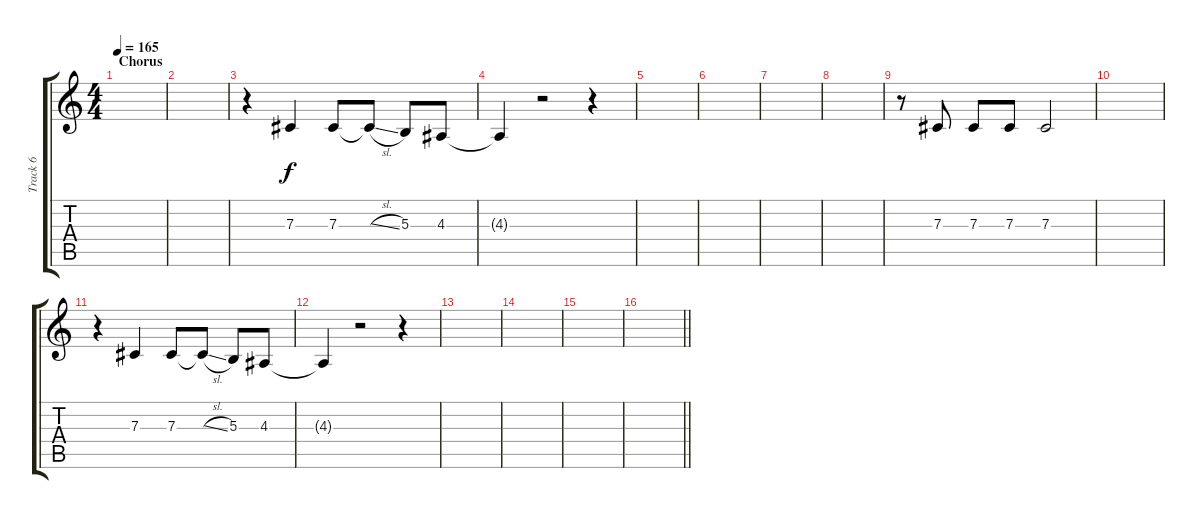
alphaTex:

\track ("Track 6" "Track 6") {instrument altosax}
\staff {score tabs}
\tuning (Eb4 Bb3 Gb3 Db3 Ab2 Eb2) {hide}
\ts (4 4)
\section ("" "Chorus")
\tempo 165
\clef g2
\ks c
|
|
r.4 7.3.4 7.3.8 7.3{sl t}.8 5.3.8 4.3.8 |
4.3{t}.4 r.2 r.4 |
|
|
|
|
r.8 7.3.8 7.3.8 7.3.8 7.3.2 |
|
r.4 7.3.4 7.3.8 7.3{sl t}.8 5.3.8 4.3.8 |
4.3{t}.4 r.2 r.4 |
|
|
|
\barLineRight lightlight
